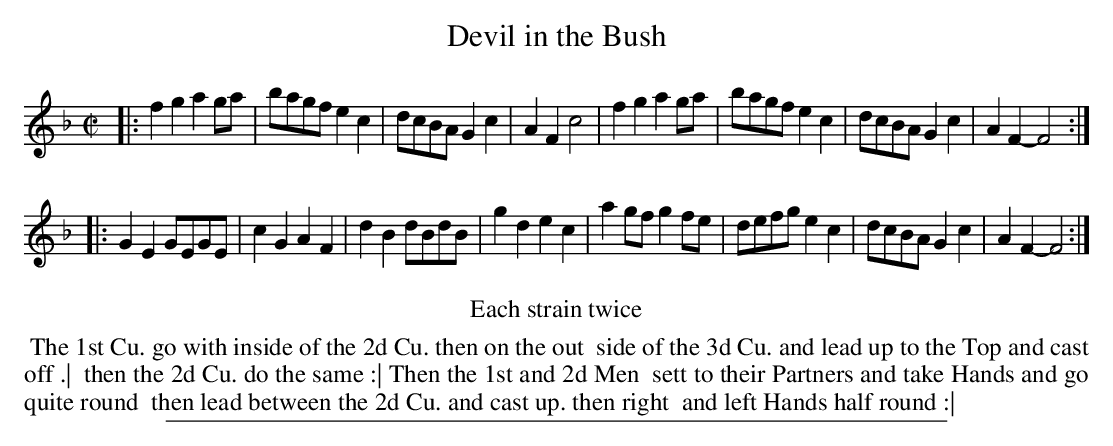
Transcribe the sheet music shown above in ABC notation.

X:1
T: Devil in the Bush
M: C|
L: 1/8
K: F
|:\
f2g2 a2ga | bagf e2c2 | dcBA G2c2 | A2F2 c4 |\
f2g2 a2ga | bagf e2c2 | dcBA G2c2 | A2F2- F4 :|
|:\
G2E2 GEGE | c2G2 A2F2 | d2B2 dBdB | g2d2 e2c2 |\
a2gf g2fe | defg e2c2 | dcBA G2c2 | A2F2- F4 :|
